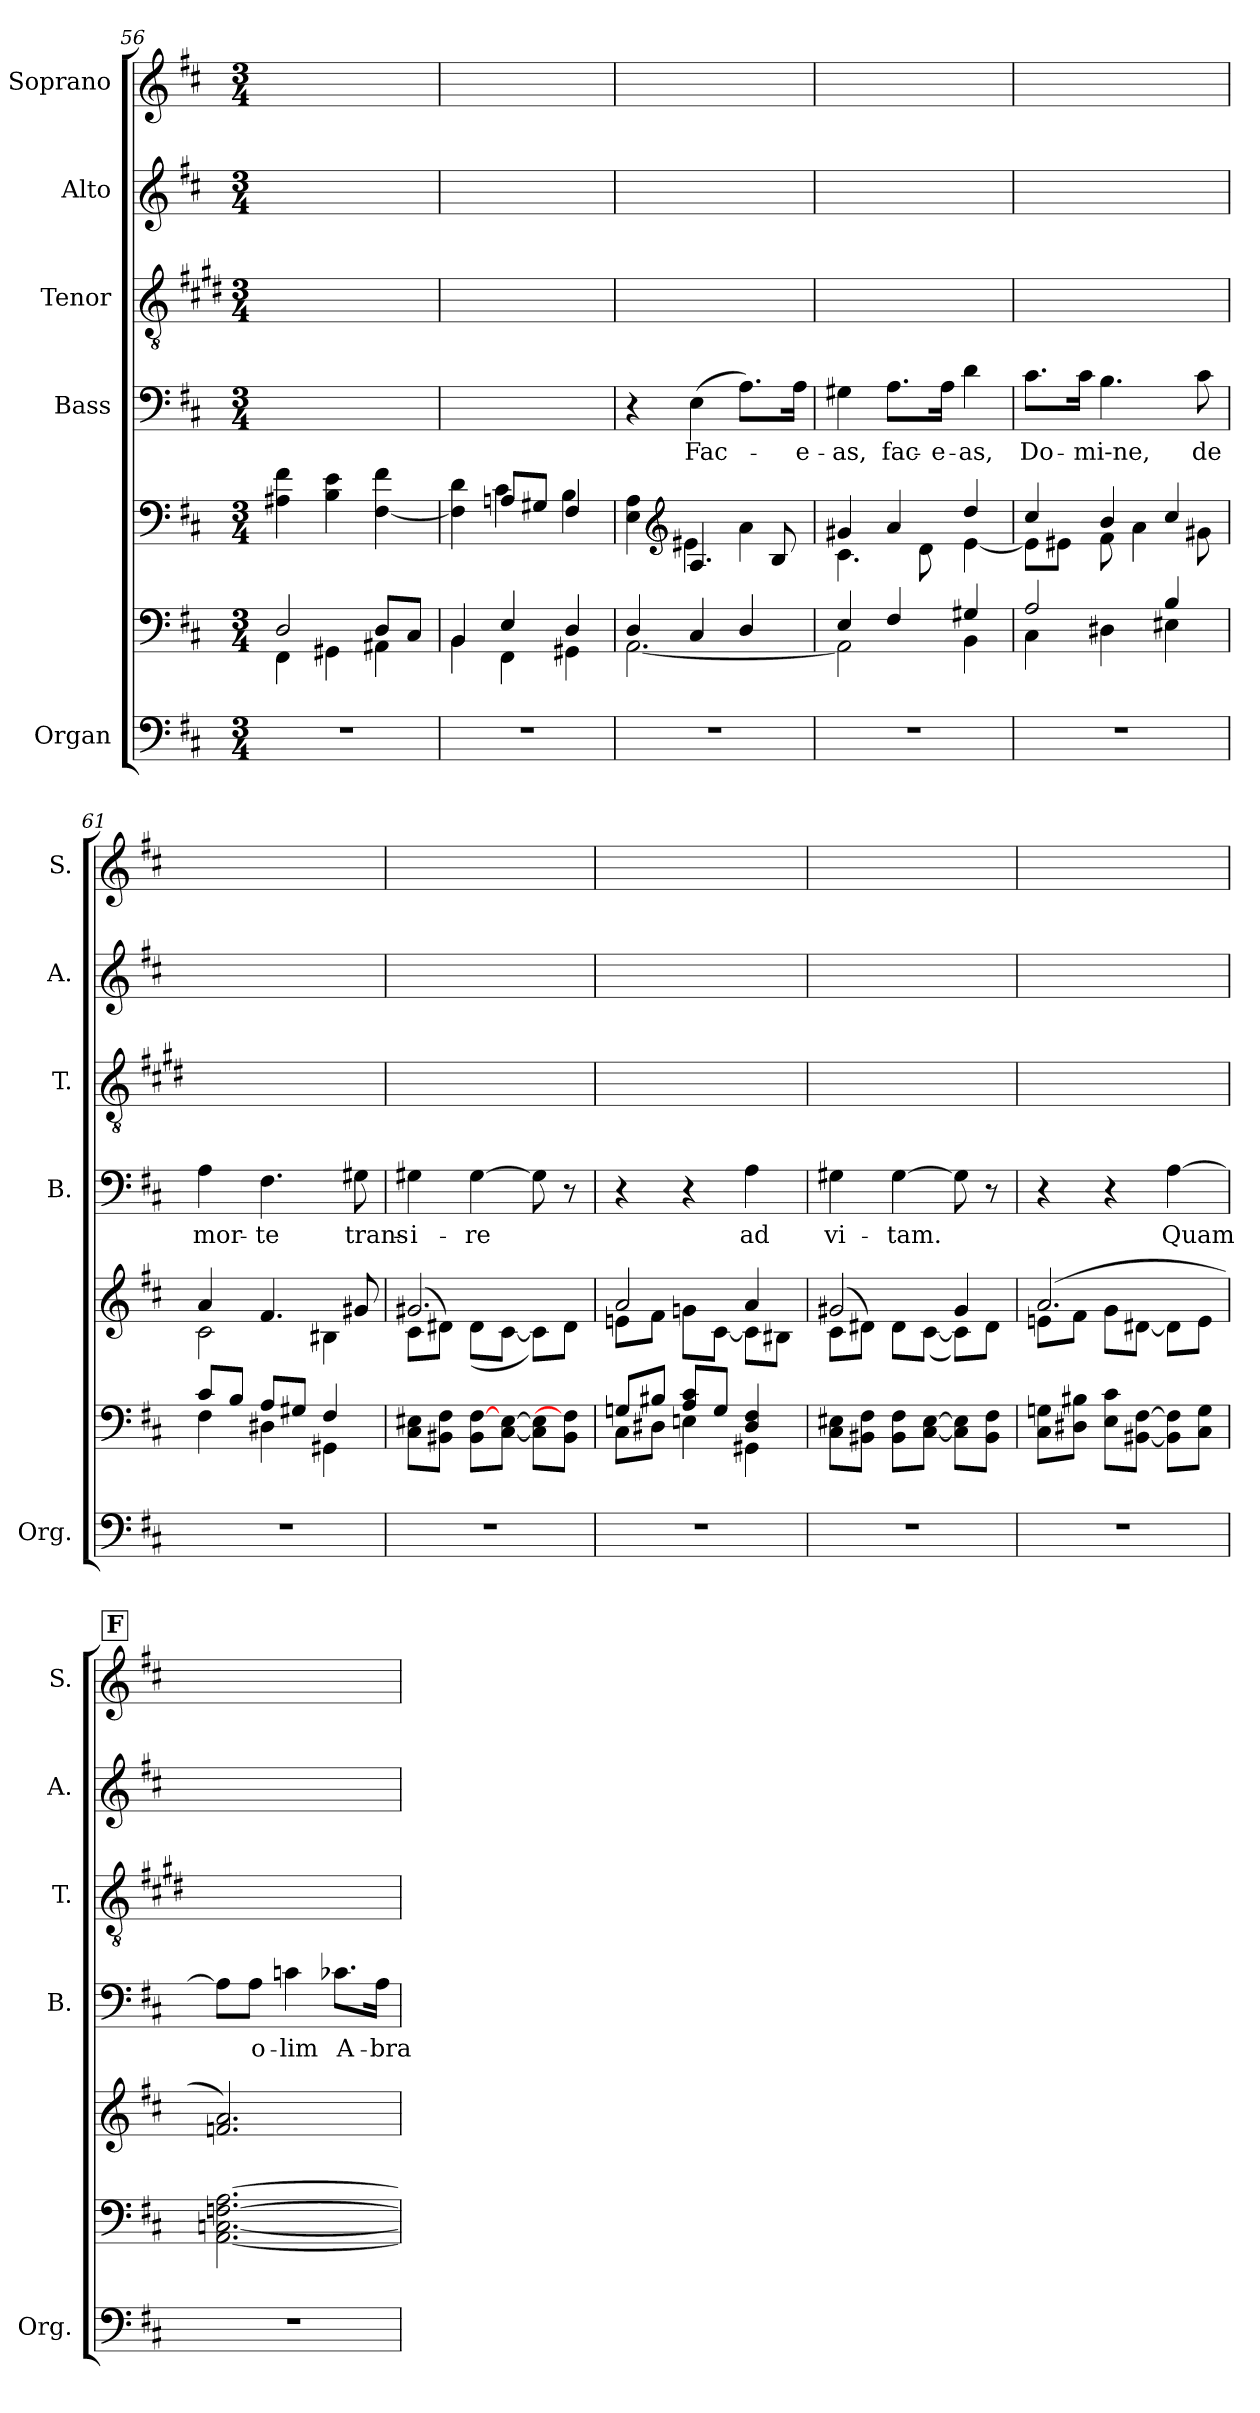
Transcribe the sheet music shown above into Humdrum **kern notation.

**kern	**kern	**kern	**kern	**text	**kern	**kern	**kern
*part5	*part5	*part5	*part4	*part4	*part3	*part2	*part1
*staff7	*staff6	*staff5	*staff4	*staff4	*staff3	*staff2	*staff1
*I"Organ	*	*	*I"Bass	*	*I"Tenor	*I"Alto	*I"Soprano
*I'Org.	*	*	*I'B.	*	*I'T.	*I'A.	*I'S.
*clefF4	*clefF4	*clefF4	*clefF4	*	*clefGv2	*clefG2	*clefG2
*	*	*	*	*	*ITrd1c2	*	*
*k[f#c#]	*k[f#c#]	*k[f#c#]	*k[f#c#]	*	*k[f#c#]	*k[f#c#]	*k[f#c#]
*M3/4	*M3/4	*M3/4	*M3/4	*	*M3/4	*M3/4	*M3/4
=56	=56	=56	=56	=56	=56	=56	=56
*	*^	*	*	*	*	*	*
2.r	2D/	4FF#\	4A#X\ 4f#\	2.ryy	.	2.ryy	2.ryy	2.ryy
.	.	4GG#X\	4B\ 4e\	.	.	.	.	.
.	8D/L	4AA#X\	[4F#\ 4f#\	.	.	.	.	.
.	8C#/J	.	.	.	.	.	.	.
=57	=57	=57	=57	=57	=57	=57	=57	=57
*	*	*	*^	*	*	*	*	*
2.r	4BB/	4BB\	4F#\] 4d\	4ryy	2.ryy	.	2.ryy	2.ryy	2.ryy
.	4E/	4FF#\	8An/L	4c#\	.	.	.	.	.
.	.	.	8G#X/J	.	.	.	.	.	.
.	4D/	4GG#X\	4F#/	4B\	.	.	.	.	.
!!LO:PB:g=z
=58	=58	=58	=58	=58	=58	=58	=58	=58	=58
2.r	4D/	[2.AA\	4E\ 4A\	4ryy	4r	.	2.ryy	2.ryy	2.ryy
*	*	*	*clefG2	*	*	*	*	*	*
!	!	!	!	!	!	!LO:LY:b	!	!	!
.	4C#/	.	4.A/	4e#X\	(>4E\	Fac-	.	.	.
.	4D/	.	.	4a\	8.A\L)	.	.	.	.
.	.	.	8B/	.	.	.	.	.	.
!	!	!	!	!	!	!LO:LY:b	!	!	!
.	.	.	.	.	16A\Jk	-e-	.	.	.
=59	=59	=59	=59	=59	=59	=59	=59	=59	=59
!	!	!	!	!	!	!LO:LY:b	!	!	!
2.r	4E/	2AA\]	4g#X/	4.c#\	4G#X\	-as,	2.ryy	2.ryy	2.ryy
!	!	!	!	!	!	!LO:LY:b	!	!	!
.	4F#/	.	4a/	.	8.A\L	fac-	.	.	.
.	.	.	.	8d\	.	.	.	.	.
!	!	!	!	!	!	!LO:LY:b	!	!	!
.	.	.	.	.	16A\Jk	-e-	.	.	.
!	!	!	!	!	!	!LO:LY:b	!	!	!
.	4G#X/	4BB\	4dd/	[4e\	4d\	-as,	.	.	.
=60	=60	=60	=60	=60	=60	=60	=60	=60	=60
!	!	!	!	!	!	!LO:LY:b	!	!	!
2.r	2A/	4C#\	4cc#/	8e\L]	8.c#\L	Do-	2.ryy	2.ryy	2.ryy
.	.	.	.	8e#X\J	.	.	.	.	.
!	!	!	!	!	!	!LO:LY:b	!	!	!
.	.	.	.	.	16c#\Jk	-mi-ne,	.	.	.
.	.	4D#X\	4b/	8f#\	4.B\	.	.	.	.
.	.	.	.	4a\	.	.	.	.	.
.	4B/	4E#X\	4cc#/	.	.	.	.	.	.
!	!	!	!	!	!	!LO:LY:b	!	!	!
.	.	.	.	8g#X\	8c#\	de	.	.	.
=61	=61	=61	=61	=61	=61	=61	=61	=61	=61
!	!	!	!	!	!	!LO:LY:b	!	!	!
2.r	8c#/L	4F#\	4a/	2c#\	4A\	mor-	2.ryy	2.ryy	2.ryy
.	8B/J	.	.	.	.	.	.	.	.
!	!	!	!	!	!	!LO:LY:b	!	!	!
.	8A/L	4D#X\	4.f#/	.	4.F#\	-te	.	.	.
.	8G#X/J	.	.	.	.	.	.	.	.
.	4F#/	4GG#X\	.	4B#X\	.	.	.	.	.
!	!	!	!	!	!	!LO:LY:b	!	!	!
.	.	.	8g#X/	.	8G#X\	trans-	.	.	.
*	*v	*v	*	*	*	*	*	*	*
!!LO:PB:g=z
=62	=62	=62	=62	=62	=62	=62	=62	=62
!	!	!	!	!	!LO:LY:b	!	!	!
2.r	8C#\ 8E#X\L	(>2.g#X/	8c#\L	4G#X\	-i-	2.ryy	2.ryy	2.ryy
.	8BB#X\ 8F#\J	.	8d#X\J)	.	.	.	.	.
!	!	!	!	!	!LO:LY:b	!	!	!
.	8BB#\ [8F#\L	.	(<8d#\L	[4G#\	-re	.	.	.
.	[8C#\ [8E#\J	.	[8c#\J	.	.	.	.	.
.	8C#\] 8E#\]L	.	8c#\L])	8G#\]	.	.	.	.
.	8BB#\ 8F#\]J	.	8d#\J	8r	.	.	.	.
=63	=63	=63	=63	=63	=63	=63	=63	=63
*	*^	*	*	*	*	*	*	*
2.r	8Gn/L	8C#\L	2a/	8en\L	4r	.	2.ryy	2.ryy	2.ryy
.	8B#X/J	8D#X\J	.	8f#\J	.	.	.	.	.
.	8A/ 8c#/L	4En\	.	8gn\L	4r	.	.	.	.
.	8G/J	.	.	[8c#\J	.	.	.	.	.
!	!	!	!	!	!	!LO:LY:b	!	!	!
.	4D#/ 4F#/	4GG#X\	4a/	8c#\L]	4A\	ad	.	.	.
.	.	.	.	8B#X\J	.	.	.	.	.
*	*v	*v	*	*	*	*	*	*	*
=64	=64	=64	=64	=64	=64	=64	=64	=64
!	!	!	!	!	!LO:LY:b	!	!	!
2.r	8C#\ 8E#X\L	(>2g#X/	8c#\L	4G#X\	vi-	2.ryy	2.ryy	2.ryy
.	8BB#X\ 8F#\J	.	8d#X\J)	.	.	.	.	.
!	!	!	!	!	!LO:LY:b	!	!	!
.	8BB#\ 8F#\L	.	8d#\L	[4G#\	-tam.	.	.	.
.	[8C#\ [8E#\J	.	(<[8c#\J	.	.	.	.	.
.	8C#\] 8E#\]L	4g#/	8c#\L])	8G#\]	.	.	.	.
.	8BB#\ 8F#\J	.	8d#\J	8r	.	.	.	.
=65	=65	=65	=65	=65	=65	=65	=65	=65
2.r	8C#\ 8Gn\L	(>2.a/	8en\L	4r	.	2.ryy	2.ryy	2.ryy
.	8D#X\ 8B#X\J	.	8f#\J	.	.	.	.	.
.	8E\ 8c#\L	.	8g\L	4r	.	.	.	.
.	[8BB#X\ [8F#\J	.	[8d#X\J	.	.	.	.	.
!	!	!	!	!	!LO:LY:b	!	!	!
.	8BB#\] 8F#\]L	.	8d#\L]	[4A\	-Quam	.	.	.
.	8C#\ 8G\J	.	8e\J	.	.	.	.	.
*	*	*v	*v	*	*	*	*	*
!!LO:PB:g=z
!!LO:REH:place=s1:a:B:fs=14:t=F
=66	=66	=66	=66	=66	=66	=66	=66
2.r	[2.AA\ [2.Cn\ [2.Fn\ [2.A\	2.fn/ 2.a/)	8A\L]	.	2.ryy	2.ryy	2.ryy
!	!	!	!	!LO:LY:b	!	!	!
.	.	.	8A\J	o-	.	.	.
!	!	!	!	!LO:LY:b	!	!	!
.	.	.	4cn\	-lim	.	.	.
!	!	!	!	!LO:LY:b	!	!	!
.	.	.	8.c-X\L	A-	.	.	.
!	!	!	!	!LO:LY:b	!	!	!
.	.	.	16A\Jk	-bra-	.	.	.
=	=	=	=	=	=	=	=
*-	*-	*-	*-	*-	*-	*-	*-
